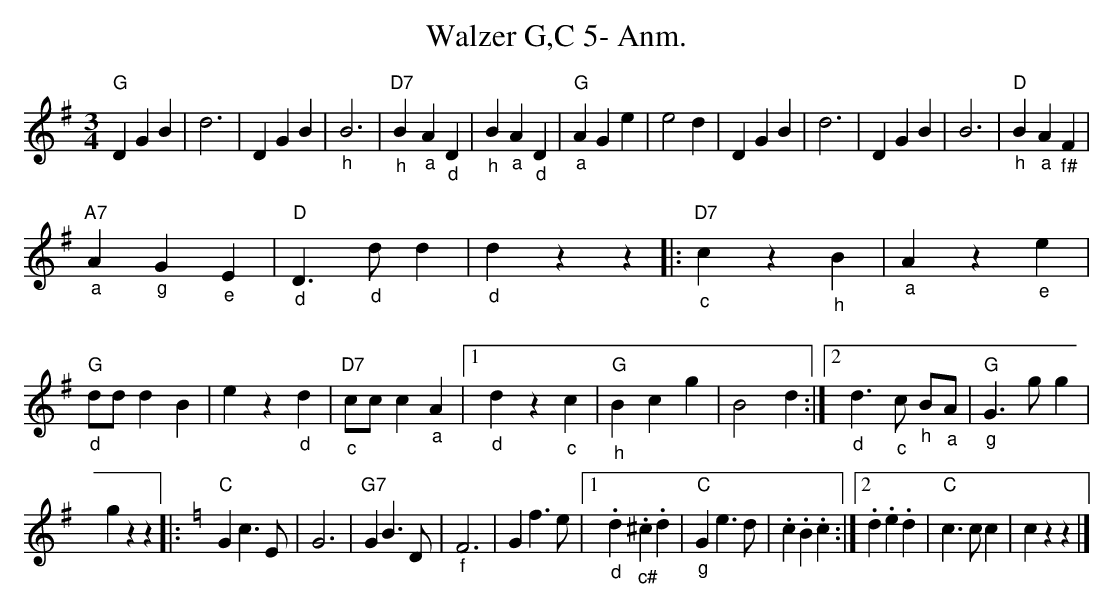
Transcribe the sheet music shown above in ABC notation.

X:1
T:Walzer G,C 5- Anm.
M:3/4
L:1/4
K:Gmaj%%MIDI gchordon
"G"DGB | d3 | DGB | "_h"B3 | "D7""_h"B"_a"A"_d"D | "_h"B"_a"A"_d"D | "G""_a"AGe | e2d | DGB | d3 | DGB | B3 | "D""_h"B"_a"A"_f#""_"F |
"A7""_a" "_" "_"A"_g"G"_e"E | "D""_d"D>"_d"dd | "_d"d zz |: "D7""_c"cz"_h"B | "_a"Az"_e"e | "G""_d"d/2d/2 dB | ez"_d"d | "D7""_c"c/2c/2 c"_a"A |1 "_d"dz"_c"c | "G""_h"Bcg | B2d:|2 "_d"d>"_c"c "_h"B/"_a"A/ | "G""_g"G>g g |
gzz |: [K:Cmaj] "C"Gc>E | G3 | "G7"GB>D | "_f"F3 | Gf>e |1 ."_d"d."_c#"^c.d | "C""_g"Ge>d | .c.B.c :|2 .d.e.d | "C"c>cc | czz |]
